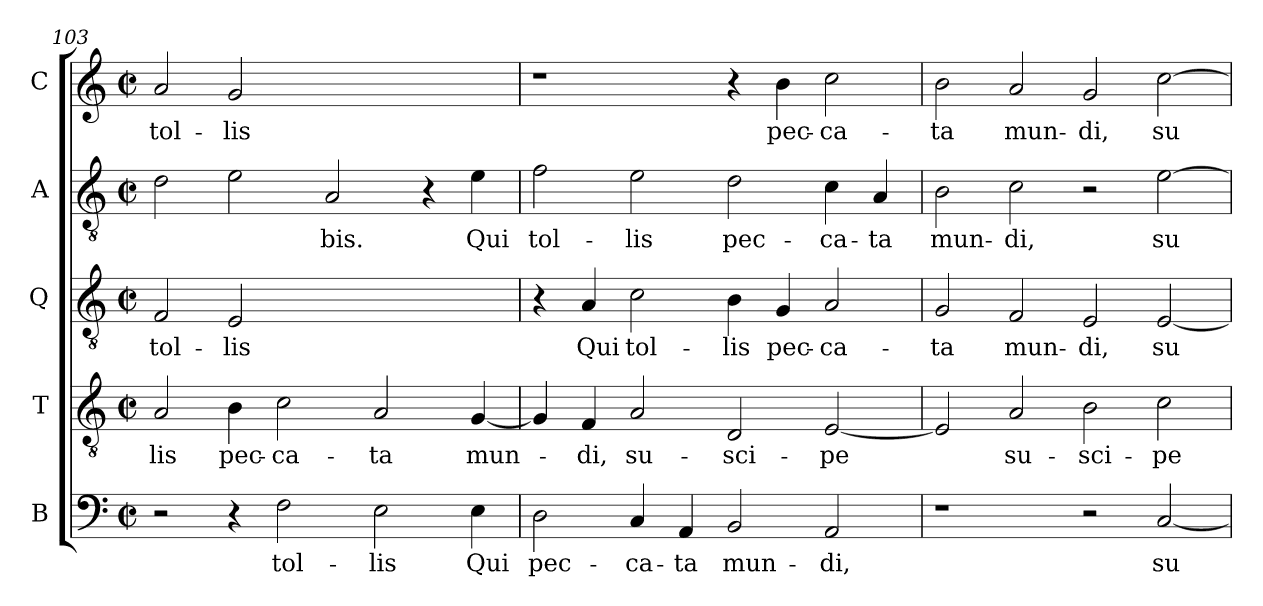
**kern	**text	**kern	**text	**kern	**text	**kern	**text	**kern	**text
*part5	*part5	*part4	*part4	*part3	*part3	*part2	*part2	*part1	*part1
*staff5	*staff5	*staff4	*staff4	*staff3	*staff3	*staff2	*staff2	*staff1	*staff1
*I"B	*	*I"T	*	*I"Q	*	*I"A	*	*I"C	*
*I'B	*	*I'T	*	*I'Q	*	*I'A	*	*I'C	*
*clefF4	*	*clefGv2	*	*clefGv2	*	*clefGv2	*	*clefG2	*
*M2/2	*	*M2/2	*	*M2/2	*	*M2/2	*	*M2/2	*
*met(c|)	*	*met(c|)	*	*met(c|)	*	*met(c|)	*	*met(c|)	*
=103	=103	=103	=103	=103	=103	=103	=103	=103	=103
!	!	!	!LO:LY:b:cj	!	!LO:LY:b:cj	!	!	!	!LO:LY:b:cj
2r	.	2A/	-lis	2F/	tol-	2d\	.	2a/	tol-
!	!	!	!LO:LY:b	!	!LO:LY:b:cj	!	!	!	!LO:LY:b:cj
4r	.	4B\	pec-	2E/	-lis	2e\	.	2g/	-lis
!	!LO:LY:b:cj	!	!LO:LY:b:rj	!	!	!	!	!	!
2F\	tol-	2c\	-ca-	.	.	.	.	.	.
!	!	!	!	!	!	!	!LO:LY:b:cj	!	!
.	.	.	.	1ryy	.	2A/	-bis.	1ryy	.
!	!LO:LY:b:cj	!	!LO:LY:b:cj	!	!	!	!	!	!
2E\	-lis	2A/	-ta	.	.	.	.	.	.
.	.	.	.	.	.	4r	.	.	.
!	!LO:LY:b:cj	!	!LO:LY:b:cj	!	!	!	!LO:LY:b:cj	!	!
4E\	Qui	[<4G/	mun-	.	.	4e\	Qui	.	.
=104	=104	=104	=104	=104	=104	=104	=104	=104	=104
!	!LO:LY:b:cj	!	!	!	!	!	!LO:LY:b:cj	!	!
2D\	pec-	4G/]	.	4r	.	2f\	tol-	1r	.
!	!	!	!LO:LY:b:cj	!	!LO:LY:b:cj	!	!	!	!
.	.	4F/	-di,	4A/	Qui	.	.	.	.
!	!LO:LY:b	!	!LO:LY:b:cj	!	!LO:LY:b:cj	!	!LO:LY:b:cj	!	!
4C/	-ca-	2A/	su-	2c\	tol-	2e\	-lis	.	.
!	!LO:LY:b:rj	!	!	!	!	!	!	!	!
4AA/	-ta	.	.	.	.	.	.	.	.
!	!LO:LY:b:cj	!	!LO:LY:b:cj	!	!LO:LY:b:cj	!	!LO:LY:b:cj	!	!
2BB/	mun-	2D/	-sci-	4B\	-lis	2d\	pec-	4r	.
!	!	!	!	!	!LO:LY:b:cj	!	!	!	!LO:LY:b:cj
.	.	.	.	4G/	pec-	.	.	4b\	pec-
!	!LO:LY:b:cj	!	!LO:LY:b:cj	!	!LO:LY:b:rj	!	!LO:LY:b	!	!LO:LY:b:rj
2AA/	-di,	[<2E/	-pe	2A/	-ca-	4c\	-ca-	2cc\	-ca-
!	!	!	!	!	!	!	!LO:LY:b:rj	!	!
.	.	.	.	.	.	4A/	-ta	.	.
=105	=105	=105	=105	=105	=105	=105	=105	=105	=105
!	!	!	!	!	!LO:LY:b:cj	!	!LO:LY:b:cj	!	!LO:LY:b:cj
1r	.	2E/]	.	2G/	-ta	2B\	mun-	2b\	-ta
!	!	!	!LO:LY:b:cj	!	!LO:LY:b:cj	!	!LO:LY:b:rj	!	!LO:LY:b:cj
.	.	2A/	su-	2F/	mun-	2c\	-di,	2a/	mun-
!	!	!	!LO:LY:b:cj	!	!LO:LY:b:cj	!	!	!	!LO:LY:b:cj
2r	.	2B\	-sci-	2E/	-di,	2r	.	2g/	-di,
!	!LO:LY:b:cj	!	!LO:LY:b:cj	!	!LO:LY:b:cj	!	!LO:LY:b:cj	!	!LO:LY:b:cj
[<2C/	su-	2c\	-pe	[<2E/	su-	[>2e\	su-	[>2cc\	su-
=	=	=	=	=	=	=	=	=	=
*-	*-	*-	*-	*-	*-	*-	*-	*-	*-
